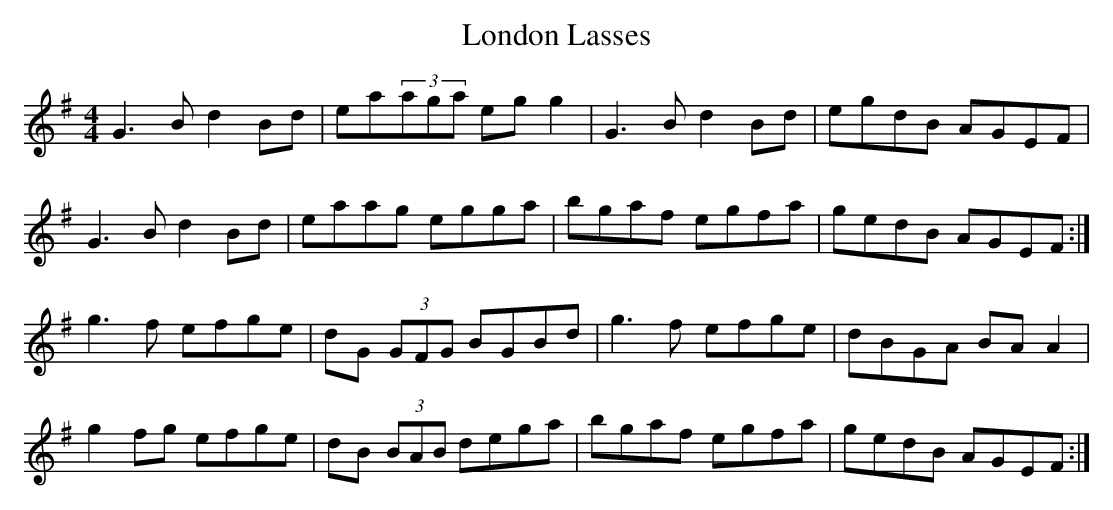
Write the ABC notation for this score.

X:1
T: London Lasses
M: 4/4
L: 1/8
K: G
G3 B d2 Bd|ea(3aga eg g2|G3 B d2 Bd|egdB AGEF|
G3 B d2 Bd|eaag egga|bgaf egfa|gedB AGEF :|
g3 f efge|dG (3GFG BGBd|g3 f efge|dBGA BA A2|
g2 fg efge|dB (3BAB dega|bgaf egfa|gedB AGEF :|
